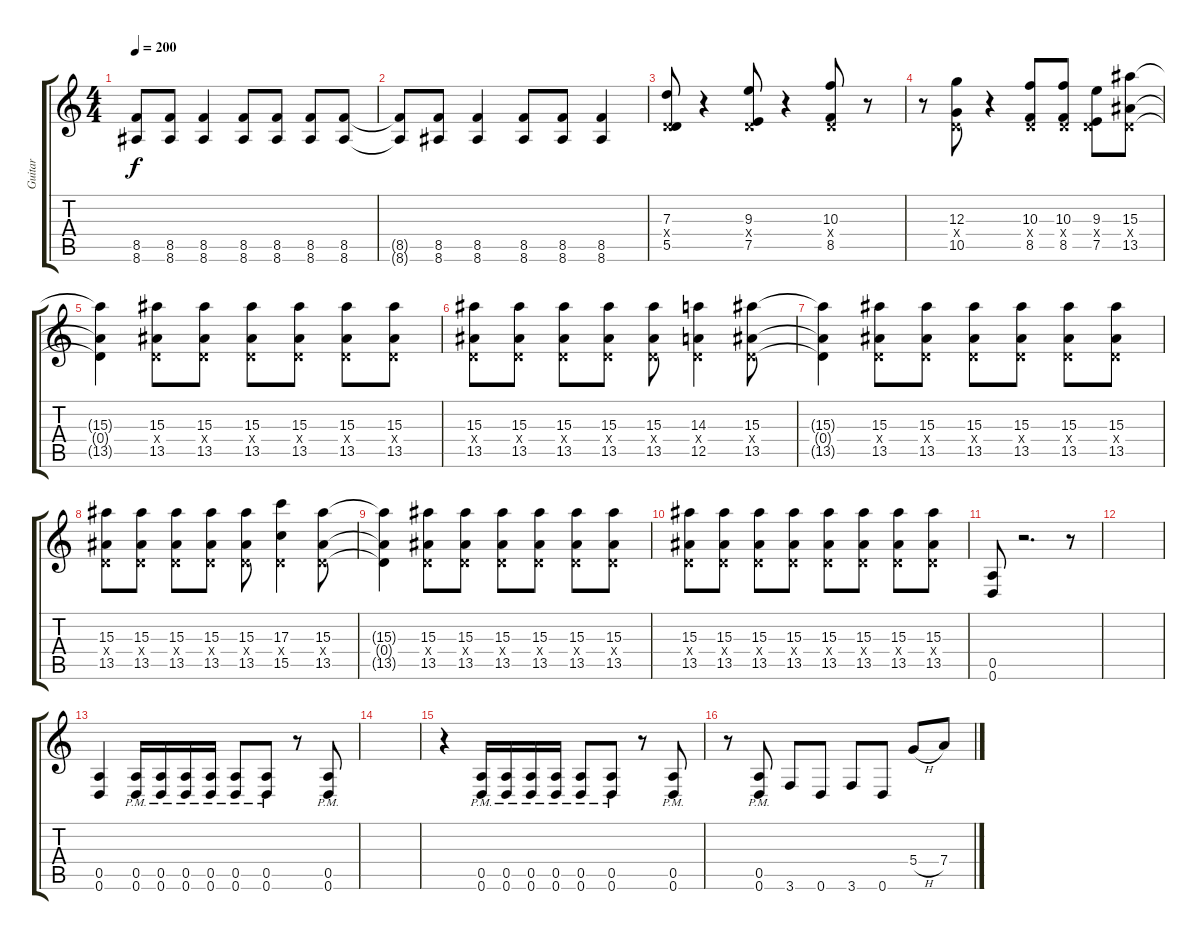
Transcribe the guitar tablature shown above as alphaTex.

\track ("Guitar" "Guitar") {instrument distortionguitar}
\staff {score tabs}
\tuning (E4 B3 G3 D3 A2 D2) {hide}
\ts (4 4)
\tempo 200
\clef g2
\ks c
(8.5{t} 8.6{t}).8{dy f} (8.5 8.6).8 (8.5 8.6).4 (8.5 8.6).8 (8.5 8.6).8 (8.5 8.6).8 (8.5 8.6).8 |
(8.5{t} 8.6{t}).8 (8.5 8.6).8 (8.5 8.6).4 (8.5 8.6).8 (8.5 8.6).8 (8.5 8.6).4 |
(7.3 0.4{x} 5.5).8 r.4 (9.3 0.4{x} 7.5).8 r.4 (10.3 0.4{x} 8.5).8 r.8 |
r.8 (12.3 0.4{x} 10.5).8 r.4 (10.3 0.4{x} 8.5).8 (10.3 0.4{x} 8.5).8 (9.3 0.4{x} 7.5).8 (15.3 0.4{x} 13.5).8 |
(15.3{t} 0.4{t} 13.5{t}).4 (15.3 0.4{x} 13.5).8 (15.3 0.4{x} 13.5).8 (15.3 0.4{x} 13.5).8 (15.3 0.4{x} 13.5).8 (15.3 0.4{x} 13.5).8 (15.3 0.4{x} 13.5).8 |
(15.3 0.4{x} 13.5).8 (15.3 0.4{x} 13.5).8 (15.3 0.4{x} 13.5).8 (15.3 0.4{x} 13.5).8 (15.3 0.4{x} 13.5).8 (14.3 0.4{x} 12.5).4 (15.3 0.4{x} 13.5).8 |
(15.3{t} 0.4{t} 13.5{t}).4 (15.3 0.4{x} 13.5).8 (15.3 0.4{x} 13.5).8 (15.3 0.4{x} 13.5).8 (15.3 0.4{x} 13.5).8 (15.3 0.4{x} 13.5).8 (15.3 0.4{x} 13.5).8 |
(15.3 0.4{x} 13.5).8 (15.3 0.4{x} 13.5).8 (15.3 0.4{x} 13.5).8 (15.3 0.4{x} 13.5).8 (15.3 0.4{x} 13.5).8 (17.3 0.4{x} 15.5).4 (15.3 0.4{x} 13.5).8 |
(15.3{t} 0.4{t} 13.5{t}).4 (15.3 0.4{x} 13.5).8 (15.3 0.4{x} 13.5).8 (15.3 0.4{x} 13.5).8 (15.3 0.4{x} 13.5).8 (15.3 0.4{x} 13.5).8 (15.3 0.4{x} 13.5).8 |
(15.3 0.4{x} 13.5).8 (15.3 0.4{x} 13.5).8 (15.3 0.4{x} 13.5).8 (15.3 0.4{x} 13.5).8 (15.3 0.4{x} 13.5).8 (15.3 0.4{x} 13.5).8 (15.3 0.4{x} 13.5).8 (15.3 0.4{x} 13.5).8 |
(0.5 0.6).8 r.2{d} r.8 |
|
(0.5 0.6).4 (0.5{pm} 0.6{pm}).16 (0.5{pm} 0.6{pm}).16 (0.5{pm} 0.6{pm}).16 (0.5{pm} 0.6{pm}).16 (0.5{pm} 0.6{pm}).8 (0.5{pm} 0.6{pm}).8 r.8 (0.5{pm} 0.6{pm}).8 |
|
r.4 (0.5{pm} 0.6{pm}).16 (0.5{pm} 0.6{pm}).16 (0.5{pm} 0.6{pm}).16 (0.5{pm} 0.6{pm}).16 (0.5{pm} 0.6{pm}).8 (0.5{pm} 0.6{pm}).8 r.8 (0.5{pm} 0.6{pm}).8 |
r.8 (0.5{pm} 0.6{pm}).8 3.6.8 0.6.8 3.6.8 0.6.8 5.4{h}.8 7.4.8
